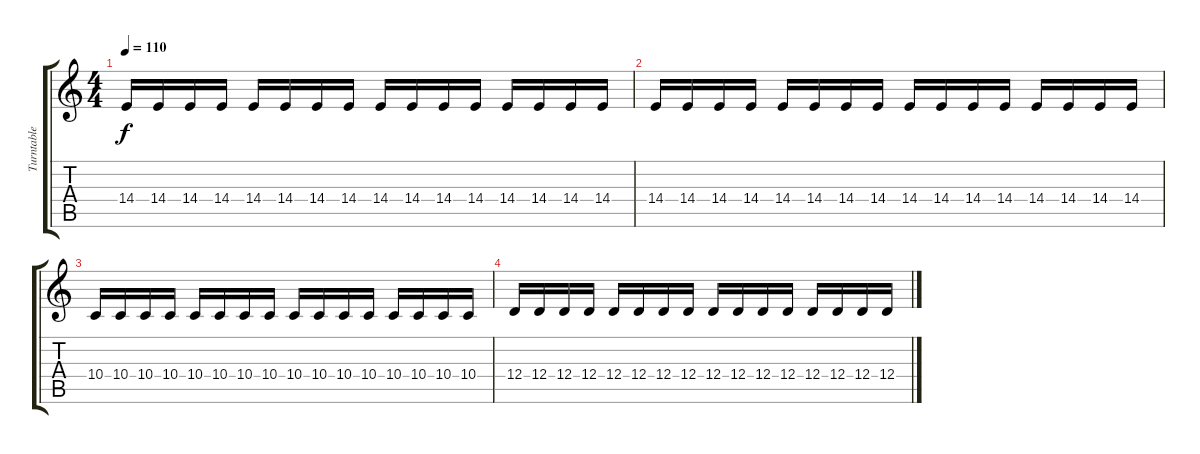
\track ("Turntable" "Turntable") {instrument lead8bassandlead}
\staff {score tabs}
\tuning (E4 B3 G3 D3 A2 E2) {hide}
\ts (4 4)
\tempo 110
\clef g2
\ks c
14.4.16{dy f} 14.4.16 14.4.16 14.4.16 14.4.16 14.4.16 14.4.16 14.4.16 14.4.16 14.4.16 14.4.16 14.4.16 14.4.16 14.4.16 14.4.16 14.4.16 |
14.4.16 14.4.16 14.4.16 14.4.16 14.4.16 14.4.16 14.4.16 14.4.16 14.4.16 14.4.16 14.4.16 14.4.16 14.4.16 14.4.16 14.4.16 14.4.16 |
10.4.16 10.4.16 10.4.16 10.4.16 10.4.16 10.4.16 10.4.16 10.4.16 10.4.16 10.4.16 10.4.16 10.4.16 10.4.16 10.4.16 10.4.16 10.4.16 |
12.4.16 12.4.16 12.4.16 12.4.16 12.4.16 12.4.16 12.4.16 12.4.16 12.4.16 12.4.16 12.4.16 12.4.16 12.4.16 12.4.16 12.4.16 12.4.16
